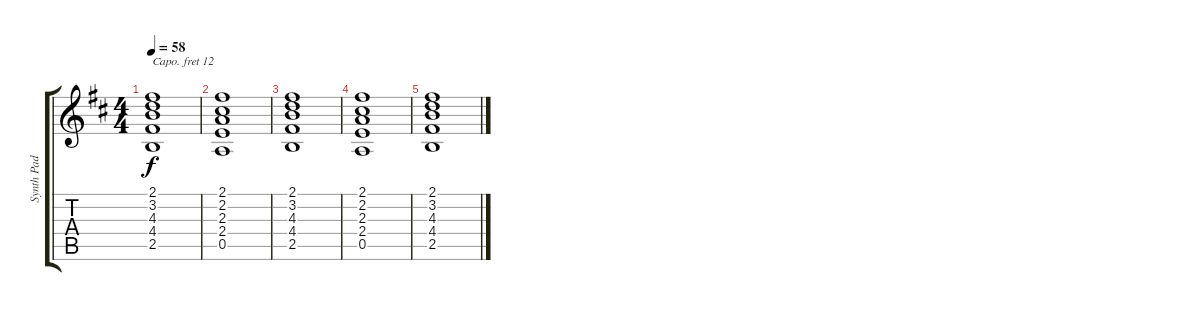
\track ("Synth Pad" "Synth Pad") {instrument pad2warm}
\staff {score tabs}
\capo 12
\tuning (E4 B3 G3 D3 A2 E2) {hide}
\ts (4 4)
\tempo 58
\clef g2
\ks bminor
(2.1 3.2 4.3 4.4 2.5).1{dy f} |
(2.1 2.2 2.3 2.4 0.5).1 |
(2.1 3.2 4.3 4.4 2.5).1 |
(2.1 2.2 2.3 2.4 0.5).1 |
(2.1 3.2 4.3 4.4 2.5).1
